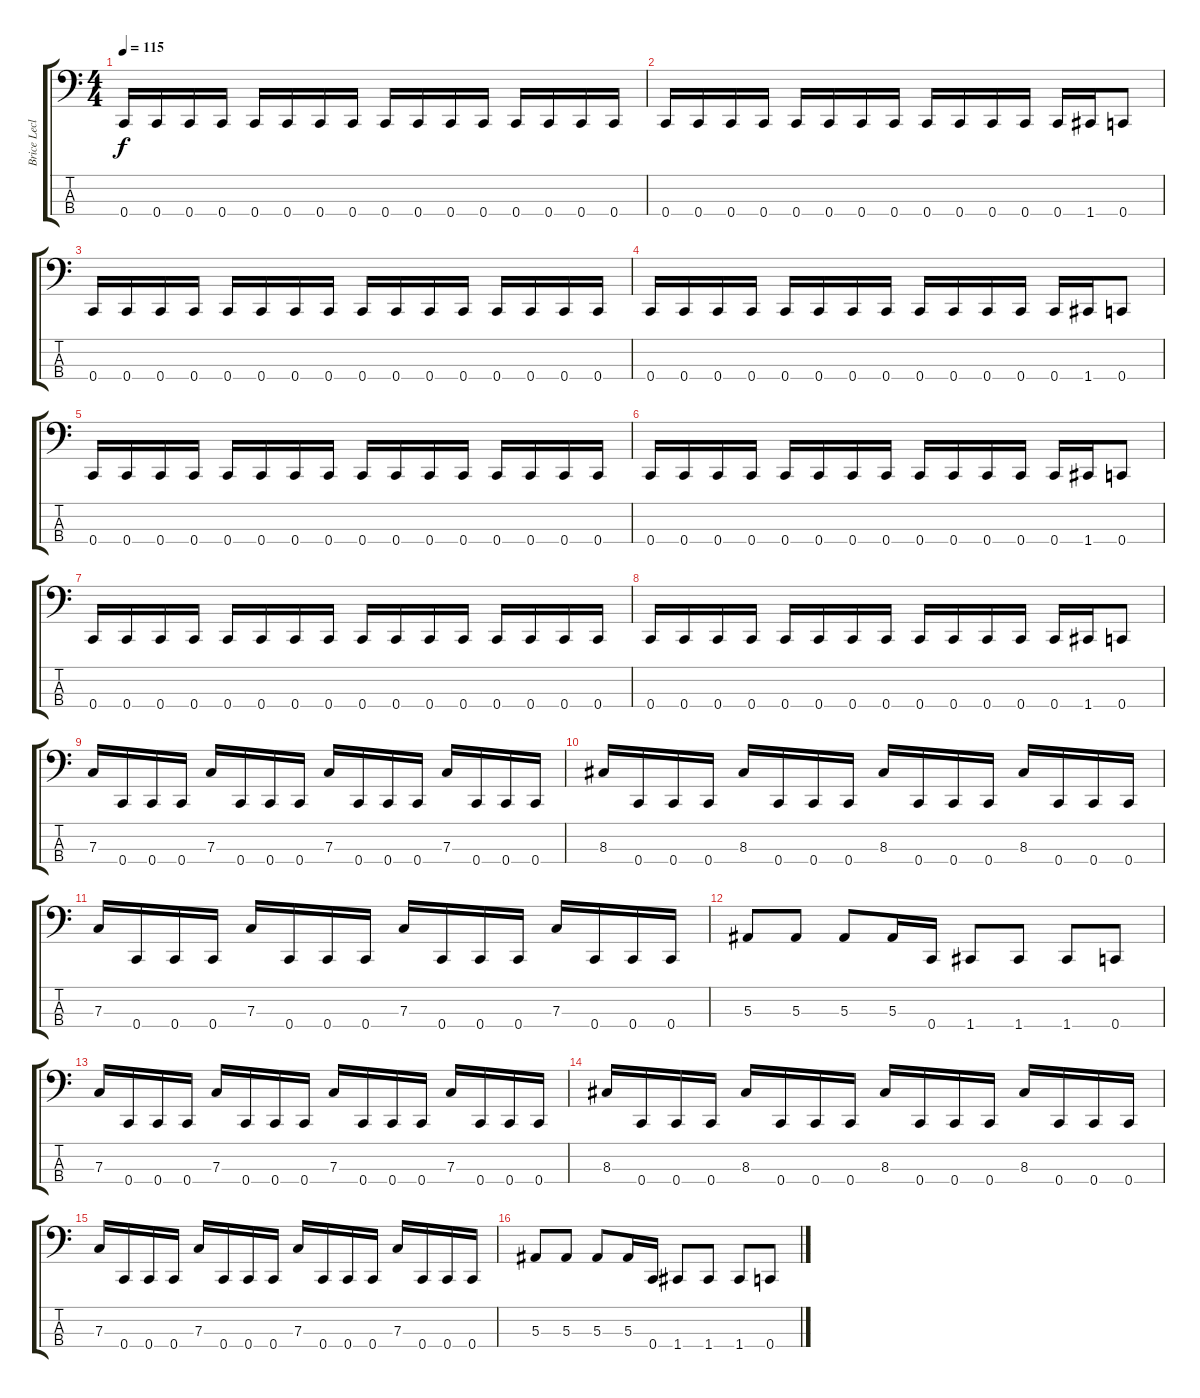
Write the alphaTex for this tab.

\track ("Brice Leclercq (Ex-Bass)" "Brice Lecl") {instrument electricbasspick}
\staff {score tabs}
\tuning (Eb2 Bb1 F1 C1) {hide}
\ts (4 4)
\tempo 115
\clef f4
\ks c
0.4.16{dy f instrument electricbasspick} 0.4.16 0.4.16 0.4.16 0.4.16 0.4.16 0.4.16 0.4.16 0.4.16 0.4.16 0.4.16 0.4.16 0.4.16 0.4.16 0.4.16 0.4.16 |
0.4.16 0.4.16 0.4.16 0.4.16 0.4.16 0.4.16 0.4.16 0.4.16 0.4.16 0.4.16 0.4.16 0.4.16 0.4.16 1.4.16 0.4.8 |
0.4.16 0.4.16 0.4.16 0.4.16 0.4.16 0.4.16 0.4.16 0.4.16 0.4.16 0.4.16 0.4.16 0.4.16 0.4.16 0.4.16 0.4.16 0.4.16 |
0.4.16 0.4.16 0.4.16 0.4.16 0.4.16 0.4.16 0.4.16 0.4.16 0.4.16 0.4.16 0.4.16 0.4.16 0.4.16 1.4.16 0.4.8 |
0.4.16 0.4.16 0.4.16 0.4.16 0.4.16 0.4.16 0.4.16 0.4.16 0.4.16 0.4.16 0.4.16 0.4.16 0.4.16 0.4.16 0.4.16 0.4.16 |
0.4.16 0.4.16 0.4.16 0.4.16 0.4.16 0.4.16 0.4.16 0.4.16 0.4.16 0.4.16 0.4.16 0.4.16 0.4.16 1.4.16 0.4.8 |
0.4.16 0.4.16 0.4.16 0.4.16 0.4.16 0.4.16 0.4.16 0.4.16 0.4.16 0.4.16 0.4.16 0.4.16 0.4.16 0.4.16 0.4.16 0.4.16 |
0.4.16 0.4.16 0.4.16 0.4.16 0.4.16 0.4.16 0.4.16 0.4.16 0.4.16 0.4.16 0.4.16 0.4.16 0.4.16 1.4.16 0.4.8 |
7.3.16 0.4.16 0.4.16 0.4.16 7.3.16 0.4.16 0.4.16 0.4.16 7.3.16 0.4.16 0.4.16 0.4.16 7.3.16 0.4.16 0.4.16 0.4.16 |
8.3.16 0.4.16 0.4.16 0.4.16 8.3.16 0.4.16 0.4.16 0.4.16 8.3.16 0.4.16 0.4.16 0.4.16 8.3.16 0.4.16 0.4.16 0.4.16 |
7.3.16 0.4.16 0.4.16 0.4.16 7.3.16 0.4.16 0.4.16 0.4.16 7.3.16 0.4.16 0.4.16 0.4.16 7.3.16 0.4.16 0.4.16 0.4.16 |
5.3.8 5.3.8 5.3.8 5.3.16 0.4.16 1.4.8 1.4.8 1.4.8 0.4.8 |
7.3.16 0.4.16 0.4.16 0.4.16 7.3.16 0.4.16 0.4.16 0.4.16 7.3.16 0.4.16 0.4.16 0.4.16 7.3.16 0.4.16 0.4.16 0.4.16 |
8.3.16 0.4.16 0.4.16 0.4.16 8.3.16 0.4.16 0.4.16 0.4.16 8.3.16 0.4.16 0.4.16 0.4.16 8.3.16 0.4.16 0.4.16 0.4.16 |
7.3.16 0.4.16 0.4.16 0.4.16 7.3.16 0.4.16 0.4.16 0.4.16 7.3.16 0.4.16 0.4.16 0.4.16 7.3.16 0.4.16 0.4.16 0.4.16 |
5.3.8 5.3.8 5.3.8 5.3.16 0.4.16 1.4.8 1.4.8 1.4.8 0.4.8
